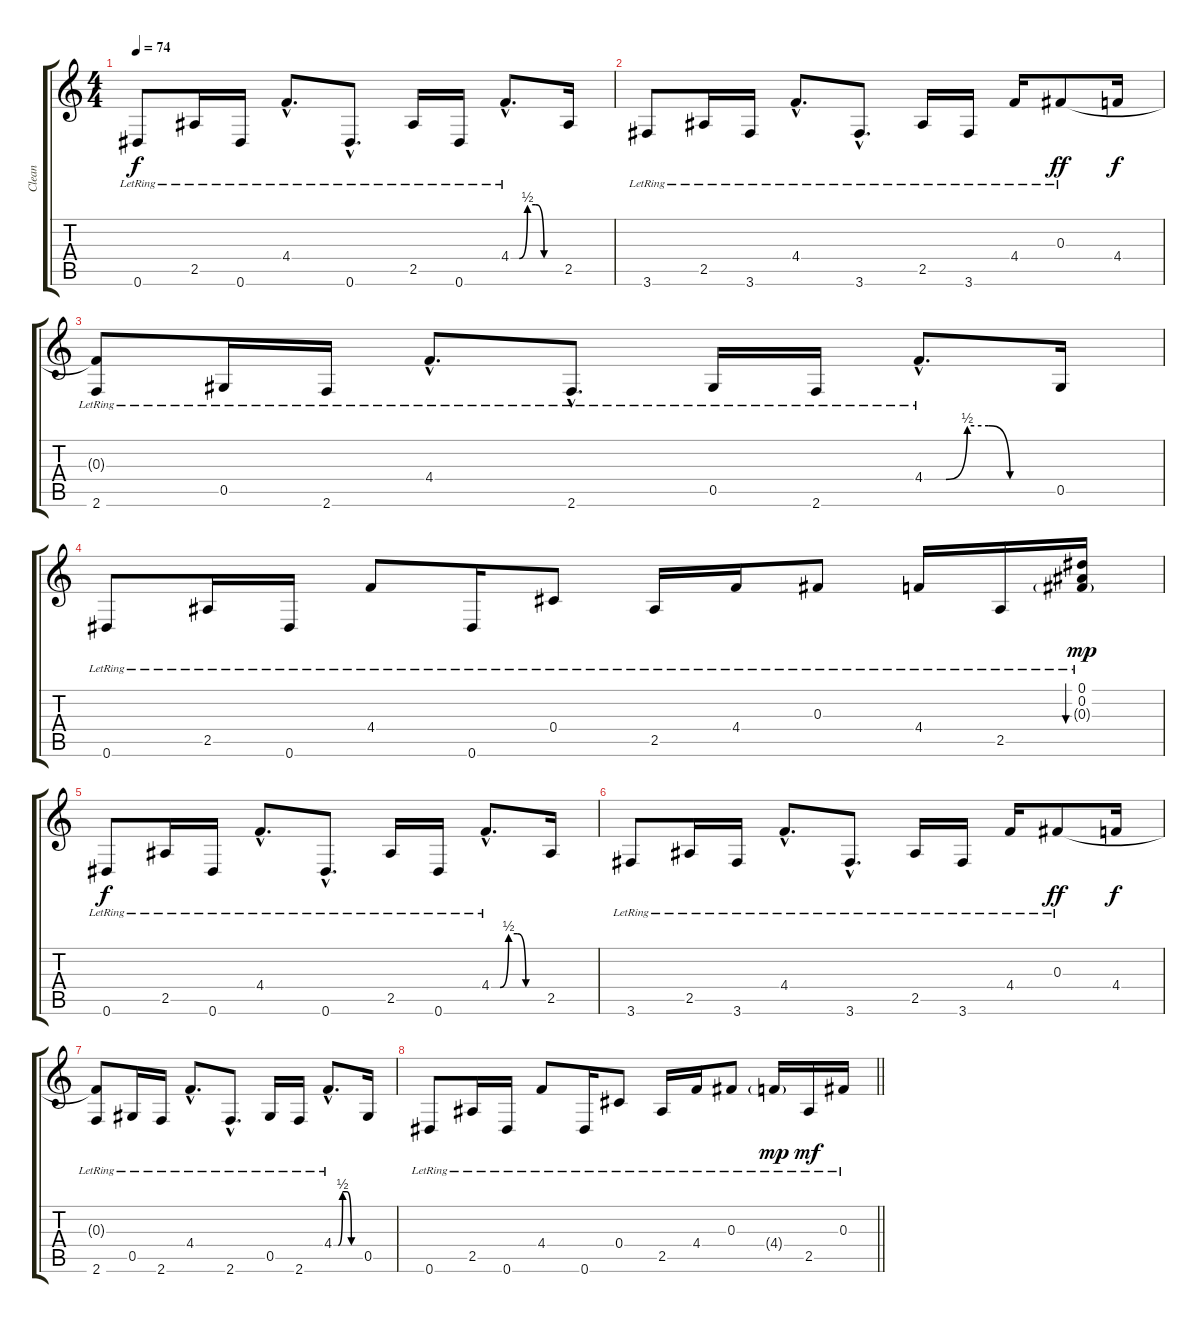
\track ("Clean" "Clean") {instrument electricguitarclean}
\staff {score tabs}
\tuning (Eb4 Bb3 Gb3 Db3 Ab2 Eb2) {hide}
\ts (4 4)
\tempo 74
\clef g2
\ks c
0.6{lr}.8{dy f instrument electricguitarclean} 2.5{lr}.16 0.6{lr}.16 4.4{hac lr}.8{d} 0.6{hac lr}.8{d} 2.5{lr}.16 0.6{lr}.16 4.4{be (custom 0 0 10 0 20 2 30 2 40 0 60 0) hac lr}.8{d} 2.5.16 |
3.6{lr}.8 2.5{lr}.16 3.6{lr}.16 4.4{hac lr}.8{d} 3.6{hac lr}.8{d} 2.5{lr}.16 3.6{lr}.16 4.4{lr}.16 0.3{lr}.8{dy ff} 4.4.16{dy f} |
(0.3{t} 2.6{lr}).8 0.5{lr}.16 2.6{lr}.16 4.4{hac lr}.8{d} 2.6{hac lr}.8{d} 0.5{lr}.16 2.6{lr}.16 4.4{be (custom 0 0 10 0 20 2 30 2 40 0 60 0) hac lr}.8{d} 0.5.16 |
0.6{lr}.8 2.5{lr}.16 0.6{lr}.16 4.4{lr}.8 0.6{lr}.16 0.4{lr}.8 2.5{lr}.16 4.4{lr}.16 0.3{lr}.8 4.4{lr}.16 2.5{lr}.16 (0.1{lr} 0.2{lr} 0.3{g lr}).16{bu 30 dy mp} |
0.6{lr}.8{dy f} 2.5{lr}.16 0.6{lr}.16 4.4{hac lr}.8{d} 0.6{hac lr}.8{d} 2.5{lr}.16 0.6{lr}.16 4.4{be (custom 0 0 10 0 20 2 30 2 40 0 60 0) hac lr}.8{d} 2.5.16 |
3.6{lr}.8 2.5{lr}.16 3.6{lr}.16 4.4{hac lr}.8{d} 3.6{hac lr}.8{d} 2.5{lr}.16 3.6{lr}.16 4.4{lr}.16 0.3{lr}.8{dy ff} 4.4.16{dy f} |
(0.3{t} 2.6{lr}).8 0.5{lr}.16 2.6{lr}.16 4.4{hac lr}.8{d} 2.6{hac lr}.8{d} 0.5{lr}.16 2.6{lr}.16 4.4{be (custom 0 0 10 0 20 2 30 2 40 0 60 0) hac lr}.8{d} 0.5.16 |
\barLineRight lightlight
0.6{lr}.8 2.5{lr}.16 0.6{lr}.16 4.4{lr}.8 0.6{lr}.16 0.4{lr}.8 2.5{lr}.16 4.4{lr}.16 0.3{lr}.8 4.4{g lr}.16{dy mp} 2.5{lr}.16{dy mf} 0.3{lr}.16
